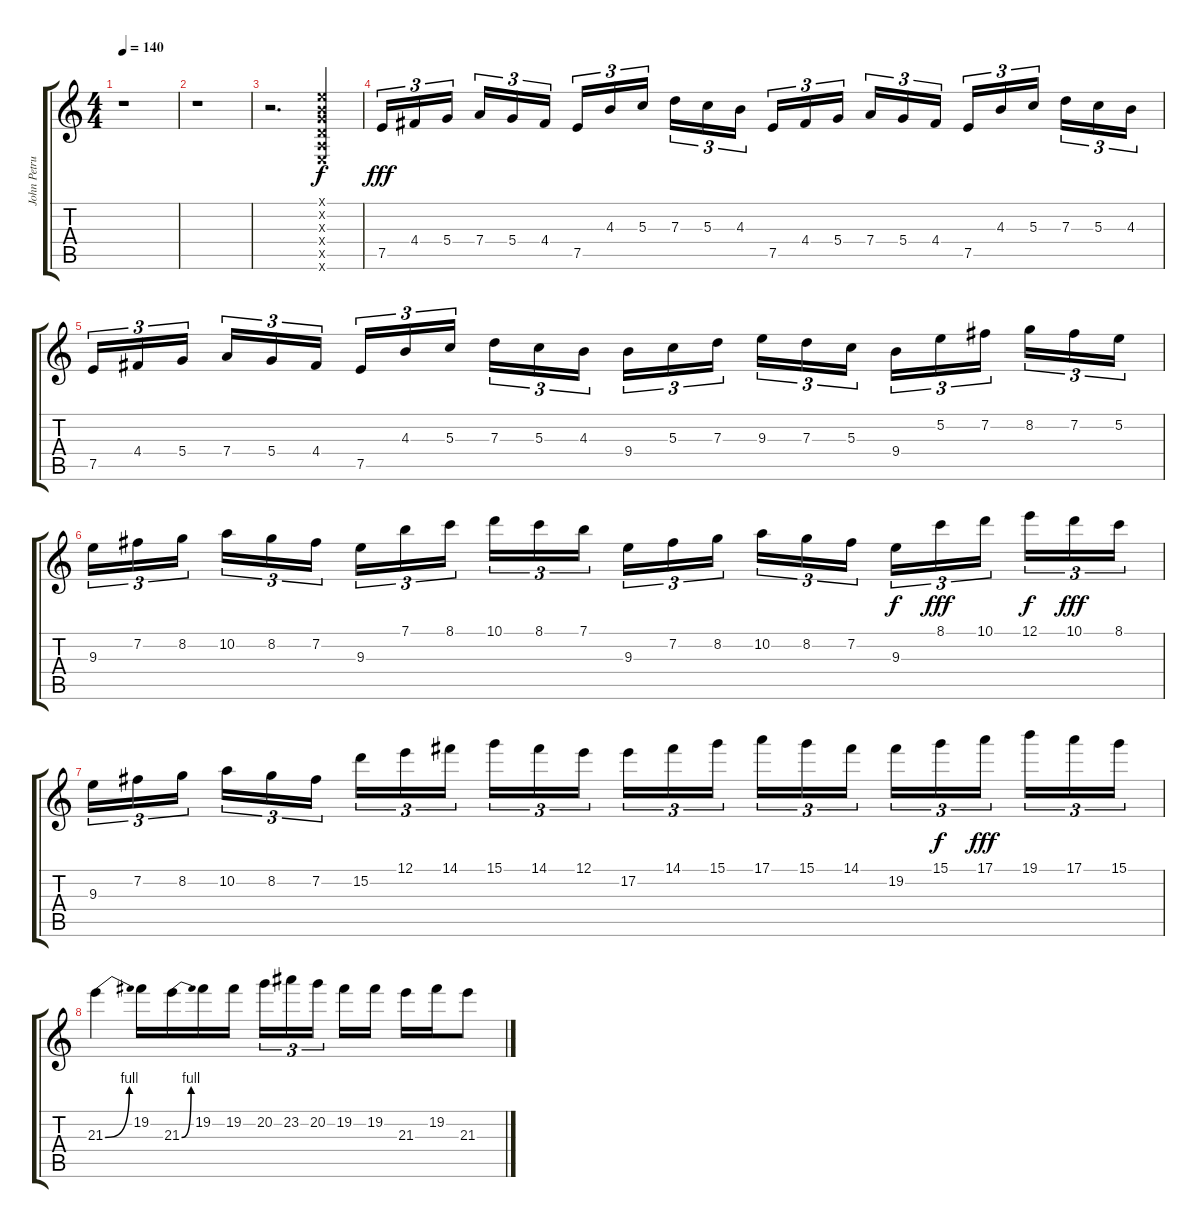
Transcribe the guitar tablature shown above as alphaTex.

\track ("John Petrucci Solo" "John Petru") {instrument distortionguitar}
\staff {score tabs}
\tuning (E4 B3 G3 D3 A2 E2) {hide}
\ts (4 4)
\tempo 140
\clef g2
\ks c
r.1{dy ff} |
r.1 |
r.2{d} (0.1{x} 0.2{x} 0.3{x} 0.4{x} 0.5{x} 0.6{x}).4{dy f} |
7.5.16{tu (3 2) dy fff} 4.4.16{tu (3 2)} 5.4.16{tu (3 2)} 7.4.16{tu (3 2)} 5.4.16{tu (3 2)} 4.4.16{tu (3 2)} 7.5.16{tu (3 2)} 4.3.16{tu (3 2)} 5.3.16{tu (3 2)} 7.3.16{tu (3 2)} 5.3.16{tu (3 2)} 4.3.16{tu (3 2)} 7.5.16{tu (3 2)} 4.4.16{tu (3 2)} 5.4.16{tu (3 2)} 7.4.16{tu (3 2)} 5.4.16{tu (3 2)} 4.4.16{tu (3 2)} 7.5.16{tu (3 2)} 4.3.16{tu (3 2)} 5.3.16{tu (3 2)} 7.3.16{tu (3 2)} 5.3.16{tu (3 2)} 4.3.16{tu (3 2)} |
7.5.16{tu (3 2)} 4.4.16{tu (3 2)} 5.4.16{tu (3 2)} 7.4.16{tu (3 2)} 5.4.16{tu (3 2)} 4.4.16{tu (3 2)} 7.5.16{tu (3 2)} 4.3.16{tu (3 2)} 5.3.16{tu (3 2)} 7.3.16{tu (3 2)} 5.3.16{tu (3 2)} 4.3.16{tu (3 2)} 9.4.16{tu (3 2)} 5.3.16{tu (3 2)} 7.3.16{tu (3 2)} 9.3.16{tu (3 2)} 7.3.16{tu (3 2)} 5.3.16{tu (3 2)} 9.4.16{tu (3 2)} 5.2.16{tu (3 2)} 7.2.16{tu (3 2)} 8.2.16{tu (3 2)} 7.2.16{tu (3 2)} 5.2.16{tu (3 2)} |
9.3.16{tu (3 2)} 7.2.16{tu (3 2)} 8.2.16{tu (3 2)} 10.2.16{tu (3 2)} 8.2.16{tu (3 2)} 7.2.16{tu (3 2)} 9.3.16{tu (3 2)} 7.1.16{tu (3 2)} 8.1.16{tu (3 2)} 10.1.16{tu (3 2)} 8.1.16{tu (3 2)} 7.1.16{tu (3 2)} 9.3.16{tu (3 2)} 7.2.16{tu (3 2)} 8.2.16{tu (3 2)} 10.2.16{tu (3 2)} 8.2.16{tu (3 2)} 7.2.16{tu (3 2)} 9.3.16{tu (3 2) dy f} 8.1.16{tu (3 2) dy fff} 10.1.16{tu (3 2)} 12.1.16{tu (3 2) dy f} 10.1.16{tu (3 2) dy fff} 8.1.16{tu (3 2)} |
9.3.16{tu (3 2)} 7.2.16{tu (3 2)} 8.2.16{tu (3 2)} 10.2.16{tu (3 2)} 8.2.16{tu (3 2)} 7.2.16{tu (3 2)} 15.2.16{tu (3 2)} 12.1.16{tu (3 2)} 14.1.16{tu (3 2)} 15.1.16{tu (3 2)} 14.1.16{tu (3 2)} 12.1.16{tu (3 2)} 17.2.16{tu (3 2)} 14.1.16{tu (3 2)} 15.1.16{tu (3 2)} 17.1.16{tu (3 2)} 15.1.16{tu (3 2)} 14.1.16{tu (3 2)} 19.2.16{tu (3 2)} 15.1.16{tu (3 2) dy f} 17.1.16{tu (3 2) dy fff} 19.1.16{tu (3 2)} 17.1.16{tu (3 2)} 15.1.16{tu (3 2)} |
21.3{be (bend 0 0 60 4)}.4 19.2.16 21.3{be (bend 0 0 60 4)}.16 19.2.16 19.2.16 20.2.16{tu (3 2)} 23.2.16{tu (3 2)} 20.2.16{tu (3 2)} 19.2.16 19.2.16 21.3.16 19.2.16 21.3.8
